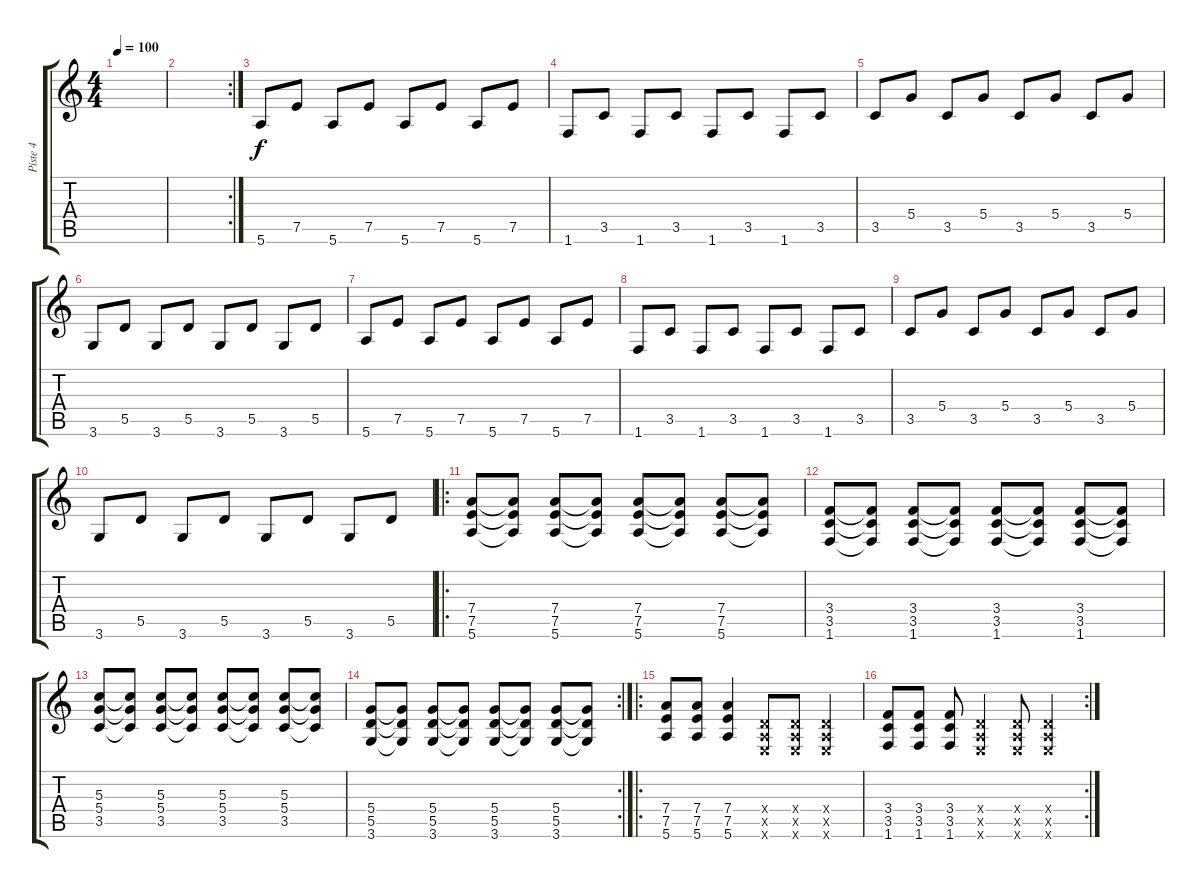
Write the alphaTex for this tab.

\track ("Piste 4" "Piste 4") {instrument electricguitarclean}
\staff {score tabs}
\tuning (E4 B3 G3 D3 A2 E2) {hide}
\ts (4 4)
\tempo 100
\clef g2
\ks c
|
\rc 2
|
5.6.8{instrument distortionguitar} 7.5.8 5.6.8 7.5.8 5.6.8 7.5.8 5.6.8 7.5.8 |
1.6.8 3.5.8 1.6.8 3.5.8 1.6.8 3.5.8 1.6.8 3.5.8 |
3.5.8 5.4.8 3.5.8 5.4.8 3.5.8 5.4.8 3.5.8 5.4.8 |
3.6.8 5.5.8 3.6.8 5.5.8 3.6.8 5.5.8 3.6.8 5.5.8 |
5.6.8{instrument distortionguitar} 7.5.8 5.6.8 7.5.8 5.6.8 7.5.8 5.6.8 7.5.8 |
1.6.8 3.5.8 1.6.8 3.5.8 1.6.8 3.5.8 1.6.8 3.5.8 |
3.5.8 5.4.8 3.5.8 5.4.8 3.5.8 5.4.8 3.5.8 5.4.8 |
3.6.8 5.5.8 3.6.8 5.5.8 3.6.8 5.5.8 3.6.8 5.5.8 |
\ro
(7.4 7.5 5.6).8 (7.4{t} 7.5{t} 5.6{t}).8 (7.4 7.5 5.6).8 (7.4{t} 7.5{t} 5.6{t}).8 (7.4 7.5 5.6).8 (7.4{t} 7.5{t} 5.6{t}).8 (7.4 7.5 5.6).8 (7.4{t} 7.5{t} 5.6{t}).8 |
(3.4 3.5 1.6).8 (3.4{t} 3.5{t} 1.6{t}).8 (3.4 3.5 1.6).8 (3.4{t} 3.5{t} 1.6{t}).8 (3.4 3.5 1.6).8 (3.4{t} 3.5{t} 1.6{t}).8 (3.4 3.5 1.6).8 (3.4{t} 3.5{t} 1.6{t}).8 |
(5.3 5.4 3.5).8 (5.3{t} 5.4{t} 3.5{t}).8 (5.3 5.4 3.5).8 (5.3{t} 5.4{t} 3.5{t}).8 (5.3 5.4 3.5).8 (5.3{t} 5.4{t} 3.5{t}).8 (5.3 5.4 3.5).8 (5.3{t} 5.4{t} 3.5{t}).8 |
\rc 2
(5.4 5.5 3.6).8 (5.4{t} 5.5{t} 3.6{t}).8 (5.4 5.5 3.6).8 (5.4{t} 5.5{t} 3.6{t}).8 (5.4 5.5 3.6).8 (5.4{t} 5.5{t} 3.6{t}).8 (5.4 5.5 3.6).8 (5.4{t} 5.5{t} 3.6{t}).8 |
\ro
(7.4 7.5 5.6).8 (7.4 7.5 5.6).8 (7.4 7.5 5.6).4 (0.4{x} 0.5{x} 0.6{x}).8 (0.4{x} 0.5{x} 0.6{x}).8 (0.4{x} 0.5{x} 0.6{x}).4 |
\rc 2
(3.4 3.5 1.6).8 (3.4 3.5 1.6).8 (3.4 3.5 1.6).8 (0.4{x} 0.5{x} 0.6{x}).4 (0.4{x} 0.5{x} 0.6{x}).8 (0.4{x} 0.5{x} 0.6{x}).4
